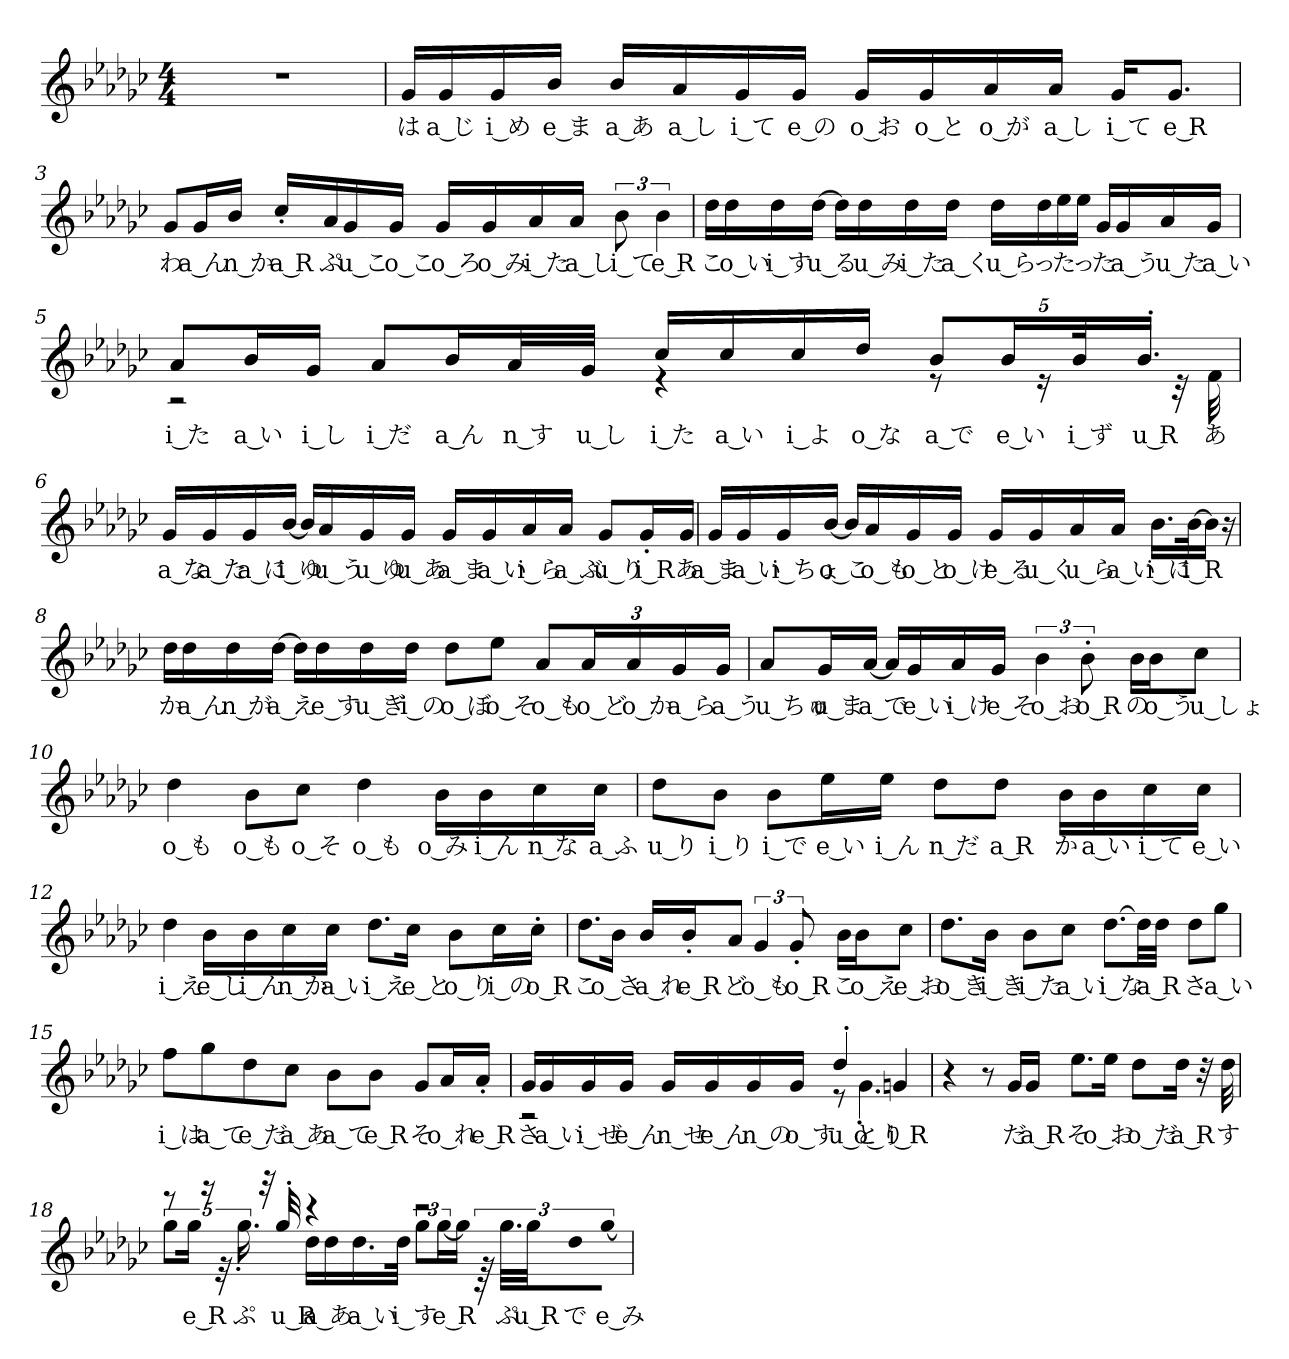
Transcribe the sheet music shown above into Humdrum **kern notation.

**kern	**text
*part1	*part1
*staff1	*staff1
*clefG2	*
*k[b-e-a-d-g-c-]	*
*M4/4	*
*MM139	*
=1	=1
1r	.
=2	=2
16g-LL	- は
16g-	a じ
16g-	i め
16b-JJ	e ま
16b-LL	a あ
16a-	a し
16g-	i て
16g-JJ	e の
16g-LL	o お
16g-	o と
16a-	o が
16a-JJ	a し
16g-KL	i て
8.g-J	e R
=3	=3
8g-L	- わ
16g-L	a ん
16b-JJ	n か
16cc-'LL	a R
16a-	- ぷ
16g-	u こ
16g-JJ	o こ
16g-LL	o ろ
16g-	o み
16a-	i た
16a-JJ	a し
12b-	i て
6b-	e R
=4	=4
16dd-LL	- こ
16dd-	o い
16dd-	i す
[16dd-JJ	u る
16dd-LL]	.
16dd-	u み
16dd-	i た
16dd-JJ	a く
16dd-LL	u ら
16dd-	っ
16ee-	- た
16ee-JJ	っ
16g-LL	- た
16g-	a う
16a-	u た
16g-JJ	a い
=5	=5
*^	*
8a-L	2r	i た
16b-L	.	a い
16g-JJ	.	i し
8a-L	.	i だ
16b-L	.	a ん
32a-L	.	n す
32g-JJJ	.	u し
16cc-LL	4r	i た
16cc-	.	a い
16cc-	.	i よ
16dd-JJ	.	o な
10b-L	8r	a で
20b-L	.	e い
.	16r	.
40b-K	.	i ず
20.b-'JJ	.	u R
.	32r	.
.	32f	- あ
*v	*v	*
=6	=6
16g-LL	a な
16g-	a た
16g-	a に
[16b-JJ	i ゆ
16b-LL]	.
16a-	u う
16g-	u ゆ
16g-JJ	u あ
16g-LL	a ま
16g-	a い
16a-	i ら
16a-JJ	a ぶ
8g-L	u り
16g-'L	i R
16g-JJ	- あ
=7	=7
16g-LL	a ま
16g-	a い
16g-	i ちょ
[16b-JJ	o こ
16b-LL]	.
16a-	o も
16g-	o と
16g-JJ	o け
16g-LL	e る
16g-	u く
16a-	u ら
16a-JJ	a い
16.b-LL	i に
[32b-K	i R
16b-JJ]	.
16r	.
=8	=8
16dd-LL	- か
16dd-	a ん
16dd-	n が
[16dd-JJ	a え
16dd-LL]	.
16dd-	e す
16dd-	u ぎ
16dd-JJ	i の
8dd-L	o ぼ
8ee-J	o そ
12a-L	o も
24a-L	o ど
24a-	o か
24g-	a ら
24g-JJ	a う
=9	=9
8a-L	u ちゅ
16g-L	u ま
[16a-JJ	a で
16a-LL]	.
16g-	e い
16a-	i け
16g-JJ	e そ
6b-	o お
12b-'	o R
16b-LL	- の
16b-J	o う
8cc-J	u しょ
=10	=10
4dd-	o も
8b-L	o も
8cc-J	o そ
4dd-	o も
16b-LL	o み
16b-	i ん
16cc-	n な
16cc-JJ	a ふ
=11	=11
8dd-L	u り
8b-J	i り
8b-L	i で
16ee-L	e い
16ee-JJ	i ん
8dd-L	n だ
8dd-J	a R
16b-LL	- か
16b-	a い
16cc-	i て
16cc-JJ	e い
=12	=12
4dd-	i え
16b-LL	e し
16b-	i ん
16cc-	n か
16cc-JJ	a い
8.dd-L	i え
16cc-Jk	e と
8b-L	o り
16cc-L	i の
16cc-'JJ	o R
=13	=13
8.dd-L	- こ
16b-Jk	o さ
16b-LL	a れ
16b-'J	e R
8a-J	- ど
6g-	o も
12g-'	o R
16b-LL	- こ
16b-J	o え
8cc-J	e お
=14	=14
8.dd-L	o き
16b-Jk	i き
8b-L	i た
8cc-J	a い
[8.dd-L	i な
32dd-LL]	.
32dd-JJJ	a R
8dd-L	- さ
8gg-J	a い
=15	=15
8ffL	i は
8gg-	a て
8dd-	e だ
8cc-J	a あ
8b-L	a て
8b-J	e R
8g-L	- そ
16a-L	o れ
16a-'JJ	e R
=16	=16
*^	*
16g-LL	2r	- さ
16g-	.	a い
16g-	.	i ぜ
16g-JJ	.	e ん
16g-LL	.	n せ
16g-	.	e ん
16g-	.	n の
16g-JJ	.	o す
4dd-'	8r	u と
.	4.g-'	o り
4gn	.	i R
*v	*v	*
=17	=17
4r	.
8r	.
16g-LL	- だ
16g-JJ	a R
8.ee-L	- そ
16ee-Jk	o お
8dd-L	o だ
16dd-Jk	a R
32r	.
32dd-	- す
=18	=18
*^	*
8r	10gg-L	.
.	20gg-Jk	e R
16r	.	.
.	40r	.
.	20.gg-'	- ぷ
32r	.	.
32gg-'	.	u R
4r	16dd-LL	.
.	16dd-	a あ
.	16.dd-	a い
.	32dd-JJk	i す
2r	12gg-L	.
.	[24gg-L	e R
.	16gg-JJ]	.
.	96r	.
.	48.gg-LLL	- ぷ
.	48gg-JJ	u R
.	8dd-	- で
.	[8gg-J	e み
*v	*v	*
=	=
*-	*-
